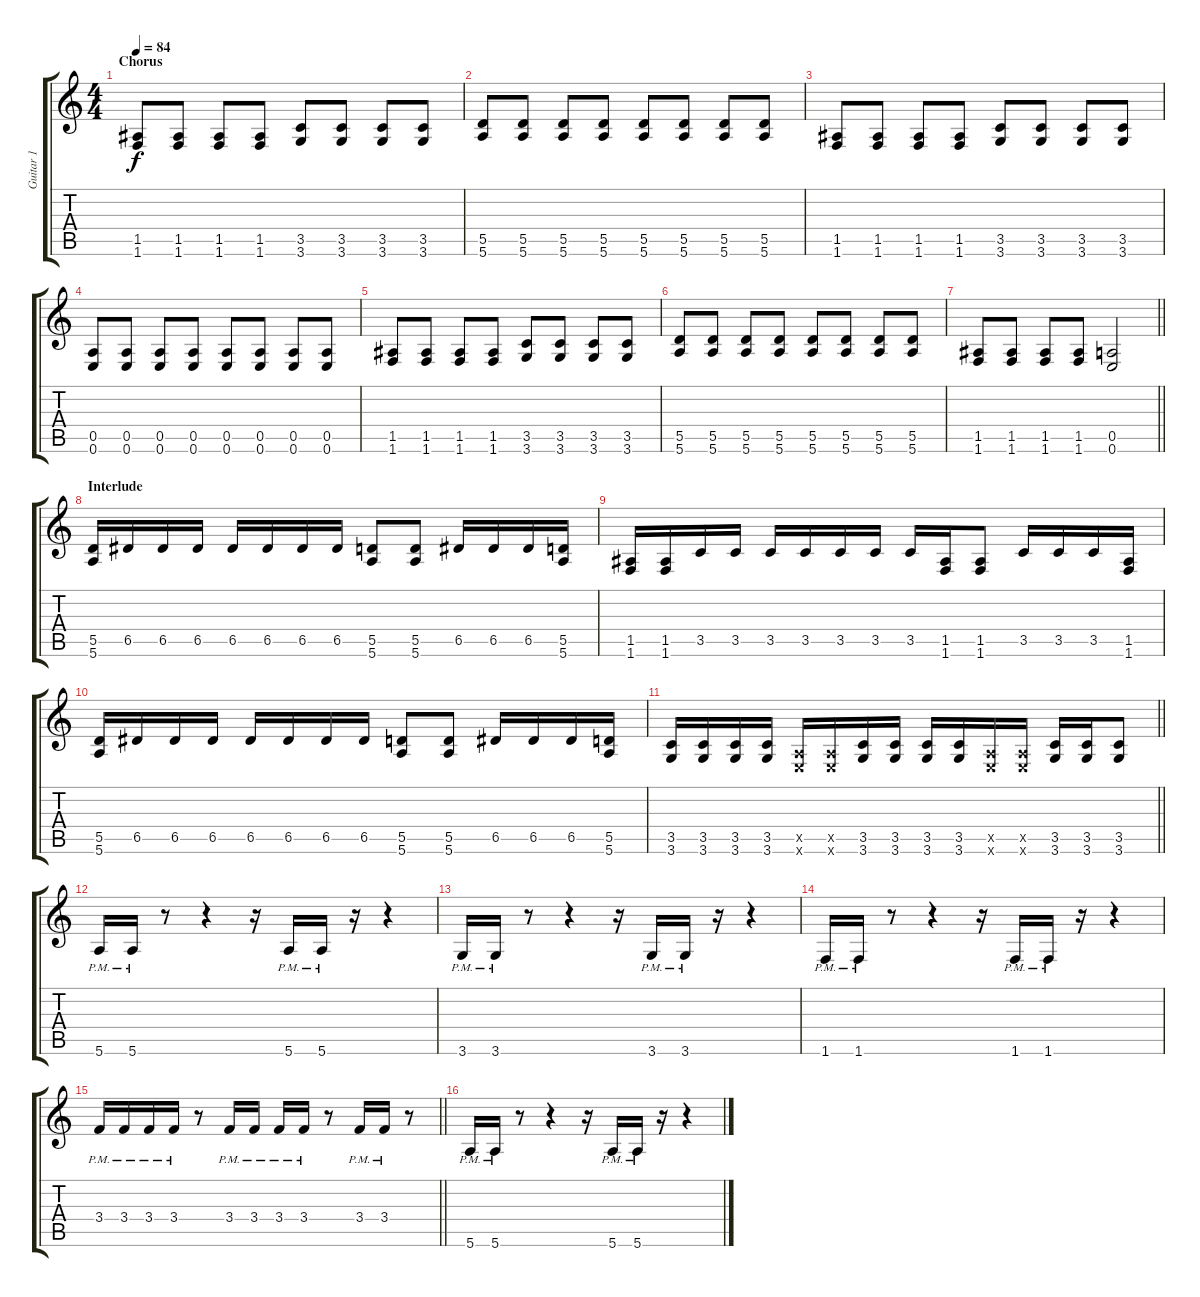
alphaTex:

\track ("Guitar 1" "Guitar 1") {instrument distortionguitar}
\staff {score tabs}
\tuning (E4 B3 G3 D3 A2 E2) {hide}
\ts (4 4)
\section ("" "Chorus")
\tempo 84
\clef g2
\ks c
(1.5 1.6).8{dy f} (1.5 1.6).8 (1.5 1.6).8 (1.5 1.6).8 (3.5 3.6).8 (3.5 3.6).8 (3.5 3.6).8 (3.5 3.6).8 |
(5.5 5.6).8 (5.5 5.6).8 (5.5 5.6).8 (5.5 5.6).8 (5.5 5.6).8 (5.5 5.6).8 (5.5 5.6).8 (5.5 5.6).8 |
(1.5 1.6).8 (1.5 1.6).8 (1.5 1.6).8 (1.5 1.6).8 (3.5 3.6).8 (3.5 3.6).8 (3.5 3.6).8 (3.5 3.6).8 |
(0.5 0.6).8 (0.5 0.6).8 (0.5 0.6).8 (0.5 0.6).8 (0.5 0.6).8 (0.5 0.6).8 (0.5 0.6).8 (0.5 0.6).8 |
(1.5 1.6).8 (1.5 1.6).8 (1.5 1.6).8 (1.5 1.6).8 (3.5 3.6).8 (3.5 3.6).8 (3.5 3.6).8 (3.5 3.6).8 |
(5.5 5.6).8 (5.5 5.6).8 (5.5 5.6).8 (5.5 5.6).8 (5.5 5.6).8 (5.5 5.6).8 (5.5 5.6).8 (5.5 5.6).8 |
\barLineRight lightlight
(1.5 1.6).8 (1.5 1.6).8 (1.5 1.6).8 (1.5 1.6).8 (0.5 0.6).2 |
\section ("" "Interlude")
(5.5 5.6).16 6.5.16 6.5.16 6.5.16 6.5.16 6.5.16 6.5.16 6.5.16 (5.5 5.6).8 (5.5 5.6).8 6.5.16 6.5.16 6.5.16 (5.5 5.6).16 |
(1.5 1.6).16 (1.5 1.6).16 3.5.16 3.5.16 3.5.16 3.5.16 3.5.16 3.5.16 3.5.16 (1.5 1.6).16 (1.5 1.6).8 3.5.16 3.5.16 3.5.16 (1.5 1.6).16 |
(5.5 5.6).16 6.5.16 6.5.16 6.5.16 6.5.16 6.5.16 6.5.16 6.5.16 (5.5 5.6).8 (5.5 5.6).8 6.5.16 6.5.16 6.5.16 (5.5 5.6).16 |
\barLineRight lightlight
(3.5 3.6).16 (3.5 3.6).16 (3.5 3.6).16 (3.5 3.6).16 (0.5{x} 0.6{x}).16 (0.5{x} 0.6{x}).16 (3.5 3.6).16 (3.5 3.6).16 (3.5 3.6).16 (3.5 3.6).16 (0.5{x} 0.6{x}).16 (0.5{x} 0.6{x}).16 (3.5 3.6).16 (3.5 3.6).16 (3.5 3.6).8 |
5.6{pm}.16 5.6{pm}.16 r.8 r.4 r.16 5.6{pm}.16 5.6{pm}.16 r.16 r.4 |
3.6{pm}.16 3.6{pm}.16 r.8 r.4 r.16 3.6{pm}.16 3.6{pm}.16 r.16 r.4 |
1.6{pm}.16 1.6{pm}.16 r.8 r.4 r.16 1.6{pm}.16 1.6{pm}.16 r.16 r.4 |
\barLineRight lightlight
3.4{pm}.16 3.4{pm}.16 3.4{pm}.16 3.4{pm}.16 r.8 3.4{pm}.16 3.4{pm}.16 3.4{pm}.16 3.4{pm}.16 r.8 3.4{pm}.16 3.4{pm}.16 r.8 |
5.6{pm}.16 5.6{pm}.16 r.8 r.4 r.16 5.6{pm}.16 5.6{pm}.16 r.16 r.4
